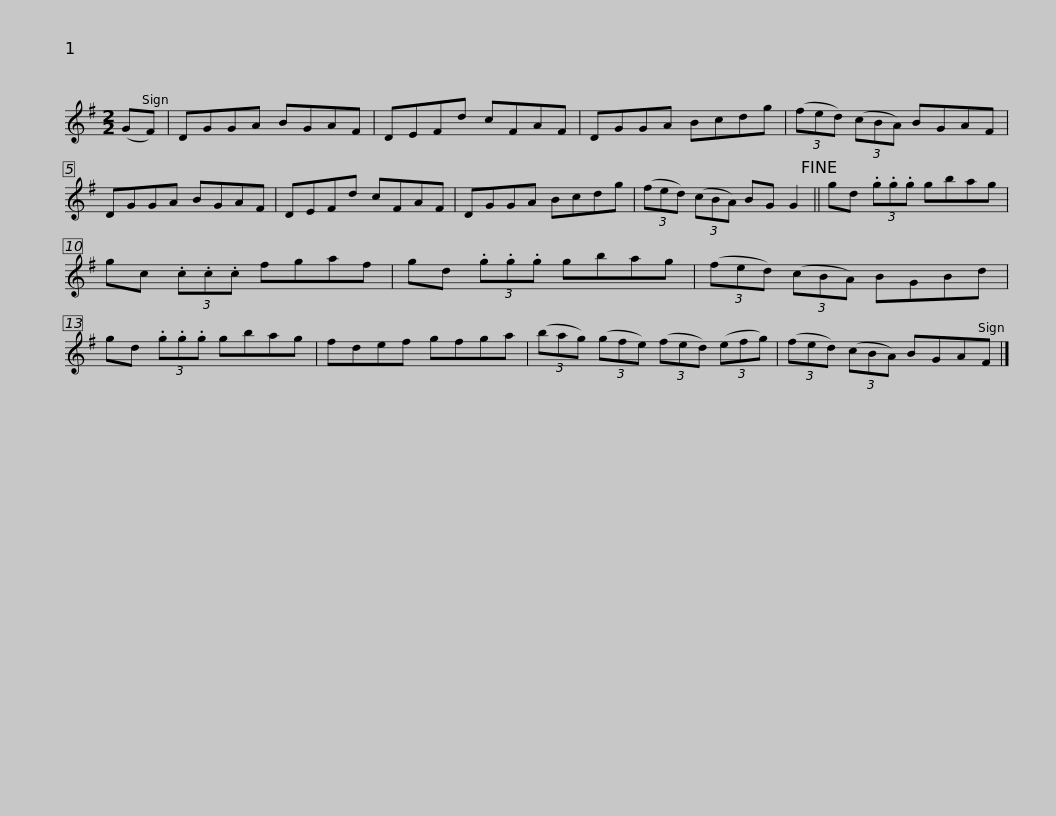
X:1
L:1/8
M:2/2
I:linebreak $
K:G
V:1 treble
V:1
 (GF) | DGGA BGAF | DEFd cFAF | DGGA Bcdg | (3(fed) (3(cBA) BGAF | %5
 DGGA BGAF |$ DEFd cFAF | DGGA Bcdg | (3(fed) (3(cBA) BG G2!fine! || gd (3.g.g.g gbag | %10
 gc (3.c.c.c fgaf |$ gd (3.g.g.g gbag | (3(fed) (3(cBA) BGBd | gd (3.g.g.g gbag | fdef gfga |$ %15
 (3(bag) (3(gfe) (3(fed) (3(efg) | (3(fed) (3(cBA) BGAF |] %17
